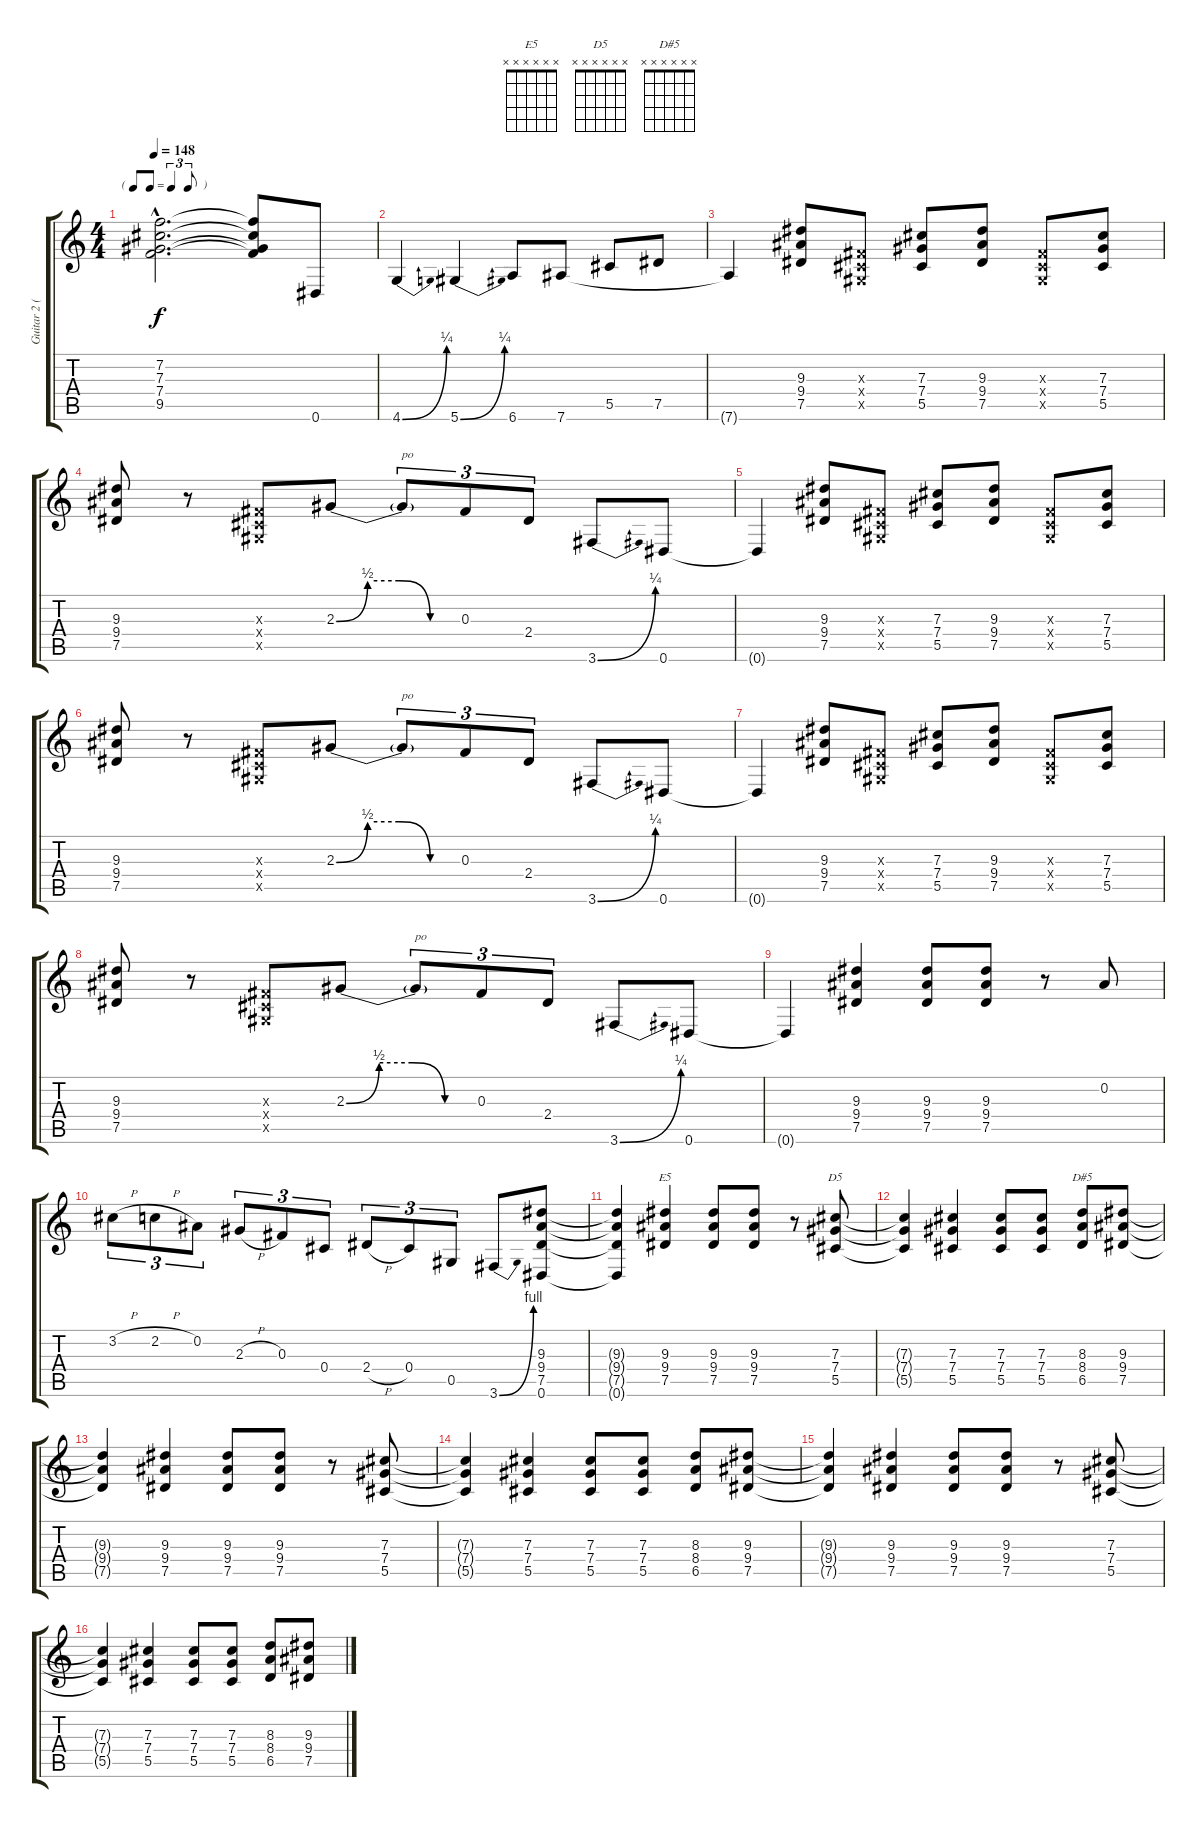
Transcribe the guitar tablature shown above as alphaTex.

\track ("Guitar 2 (Izzy)" "Guitar 2 (") {instrument overdrivenguitar}
\staff {score tabs}
\tuning (Eb4 Bb3 Gb3 Db3 Ab2 Eb2) {hide}
\chord ("E5" x x x x x x) {firstfret 0}
\chord ("D5" x x x x x x) {firstfret 0}
\chord ("D#5" x x x x x x) {firstfret 0}
\ts (4 4)
\tf triplet8th
\tempo 148
\clef g2
\ks c
(7.2{hac t} 7.3{hac t} 7.4{hac t} 9.5{hac t}).2{d dy f} (7.2{t} 7.3{t} 7.4{t} 9.5{t}).8 0.6.8 |
4.6{be (bend 0 0 60 1)}.4 5.6{be (bend 0 0 60 1)}.4 6.6.8 7.6.8 5.5.8 7.5.8 |
7.6{t}.4 (9.3 9.4 7.5).8 (0.3{x} 0.4{x} 0.5{x}).8 (7.3 7.4 5.5).8 (9.3 9.4 7.5).8 (0.3{x} 0.4{x} 0.5{x}).8 (7.3 7.4 5.5).8 |
(9.3 9.4 7.5).8 r.8 (0.3{x} 0.4{x} 0.5{x}).8 2.3{be (custom 0 0 15 2 30 2 45 0 60 0)}.8 2.3{t}.8{tu (3 2) txt "po"} 0.3.8{tu (3 2)} 2.4.8{tu (3 2)} 3.6{be (bend 0 0 60 1)}.8 0.6.8 |
0.6{t}.4 (9.3 9.4 7.5).8 (0.3{x} 0.4{x} 0.5{x}).8 (7.3 7.4 5.5).8 (9.3 9.4 7.5).8 (0.3{x} 0.4{x} 0.5{x}).8 (7.3 7.4 5.5).8 |
(9.3 9.4 7.5).8 r.8 (0.3{x} 0.4{x} 0.5{x}).8 2.3{be (custom 0 0 15 2 30 2 45 0 60 0)}.8 2.3{t}.8{tu (3 2) txt "po"} 0.3.8{tu (3 2)} 2.4.8{tu (3 2)} 3.6{be (bend 0 0 60 1)}.8 0.6.8 |
0.6{t}.4 (9.3 9.4 7.5).8 (0.3{x} 0.4{x} 0.5{x}).8 (7.3 7.4 5.5).8 (9.3 9.4 7.5).8 (0.3{x} 0.4{x} 0.5{x}).8 (7.3 7.4 5.5).8 |
(9.3 9.4 7.5).8 r.8 (0.3{x} 0.4{x} 0.5{x}).8 2.3{be (custom 0 0 15 2 30 2 45 0 60 0)}.8 2.3{t}.8{tu (3 2) txt "po"} 0.3.8{tu (3 2)} 2.4.8{tu (3 2)} 3.6{be (bend 0 0 60 1)}.8 0.6.8 |
0.6{t}.4 (9.3 9.4 7.5).4 (9.3 9.4 7.5).8 (9.3 9.4 7.5).8 r.8 0.2.8 |
3.2{h}.8{tu (3 2)} 2.2{h}.8{tu (3 2)} 0.2.8{tu (3 2)} 2.3{h}.8{tu (3 2)} 0.3.8{tu (3 2)} 0.4.8{tu (3 2)} 2.4{h}.8{tu (3 2)} 0.4.8{tu (3 2)} 0.5.8{tu (3 2)} 3.6{be (bend 0 0 60 4)}.8 (9.3 9.4 7.5 0.6).8 |
(9.3{t} 9.4{t} 7.5{t} 0.6{t}).4 (9.3 9.4 7.5).4{ch "E5"} (9.3 9.4 7.5).8 (9.3 9.4 7.5).8 r.8 (7.3 7.4 5.5).8{ch "D5"} |
(7.3{t} 7.4{t} 5.5{t}).4 (7.3 7.4 5.5).4 (7.3 7.4 5.5).8 (7.3 7.4 5.5).8 (8.3 8.4 6.5).8{ch "D#5"} (9.3 9.4 7.5).8 |
(9.3{t} 9.4{t} 7.5{t}).4 (9.3 9.4 7.5).4 (9.3 9.4 7.5).8 (9.3 9.4 7.5).8 r.8 (7.3 7.4 5.5).8 |
(7.3{t} 7.4{t} 5.5{t}).4 (7.3 7.4 5.5).4 (7.3 7.4 5.5).8 (7.3 7.4 5.5).8 (8.3 8.4 6.5).8 (9.3 9.4 7.5).8 |
(9.3{t} 9.4{t} 7.5{t}).4 (9.3 9.4 7.5).4 (9.3 9.4 7.5).8 (9.3 9.4 7.5).8 r.8 (7.3 7.4 5.5).8 |
(7.3{t} 7.4{t} 5.5{t}).4 (7.3 7.4 5.5).4 (7.3 7.4 5.5).8 (7.3 7.4 5.5).8 (8.3 8.4 6.5).8 (9.3 9.4 7.5).8
